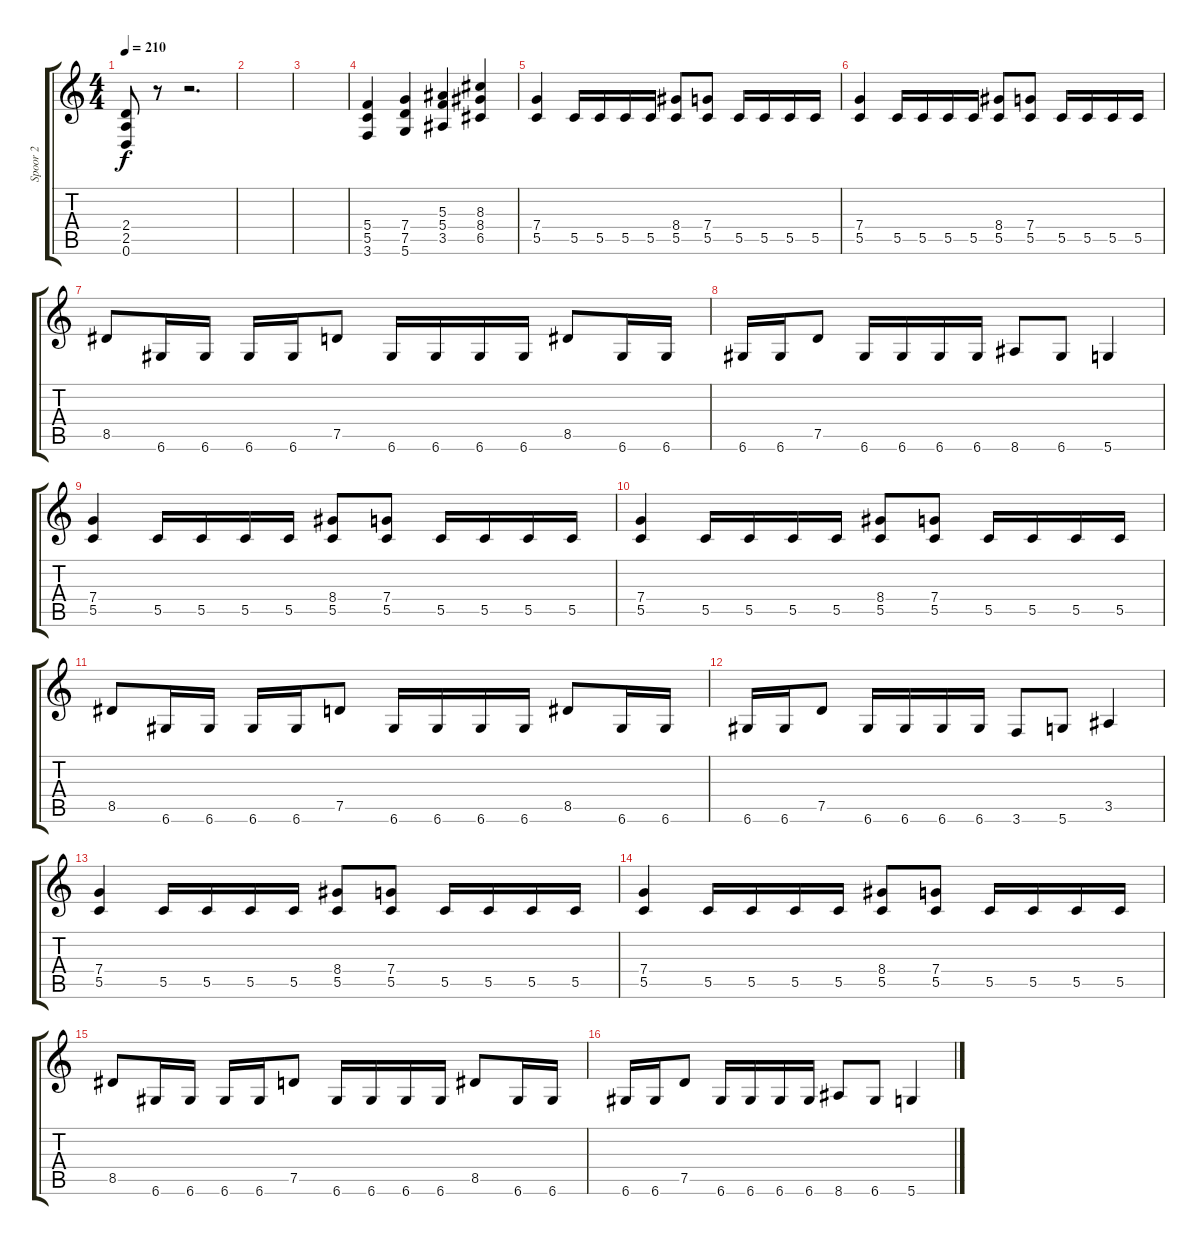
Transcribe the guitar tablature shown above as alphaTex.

\track ("Spoor 2" "Spoor 2") {instrument distortionguitar}
\staff {score tabs}
\tuning (D4 A3 F3 C3 G2 D2) {hide}
\ts (4 4)
\tempo 210
\clef g2
\ks c
(2.4 2.5 0.6).8{dy f} r.8 r.2{d} |
|
|
(5.4 5.5 3.6).4 (7.4 7.5 5.6).4 (5.3 5.4 3.5).4 (8.3 8.4 6.5).4 |
(7.4 5.5).4 5.5.16 5.5.16 5.5.16 5.5.16 (8.4 5.5).8 (7.4 5.5).8 5.5.16 5.5.16 5.5.16 5.5.16 |
(7.4 5.5).4 5.5.16 5.5.16 5.5.16 5.5.16 (8.4 5.5).8 (7.4 5.5).8 5.5.16 5.5.16 5.5.16 5.5.16 |
8.5.8 6.6.16 6.6.16 6.6.16 6.6.16 7.5.8 6.6.16 6.6.16 6.6.16 6.6.16 8.5.8 6.6.16 6.6.16 |
6.6.16 6.6.16 7.5.8 6.6.16 6.6.16 6.6.16 6.6.16 8.6.8 6.6.8 5.6.4 |
(7.4 5.5).4 5.5.16 5.5.16 5.5.16 5.5.16 (8.4 5.5).8 (7.4 5.5).8 5.5.16 5.5.16 5.5.16 5.5.16 |
(7.4 5.5).4 5.5.16 5.5.16 5.5.16 5.5.16 (8.4 5.5).8 (7.4 5.5).8 5.5.16 5.5.16 5.5.16 5.5.16 |
8.5.8 6.6.16 6.6.16 6.6.16 6.6.16 7.5.8 6.6.16 6.6.16 6.6.16 6.6.16 8.5.8 6.6.16 6.6.16 |
6.6.16 6.6.16 7.5.8 6.6.16 6.6.16 6.6.16 6.6.16 3.6.8 5.6.8 3.5.4 |
(7.4 5.5).4 5.5.16 5.5.16 5.5.16 5.5.16 (8.4 5.5).8 (7.4 5.5).8 5.5.16 5.5.16 5.5.16 5.5.16 |
(7.4 5.5).4 5.5.16 5.5.16 5.5.16 5.5.16 (8.4 5.5).8 (7.4 5.5).8 5.5.16 5.5.16 5.5.16 5.5.16 |
8.5.8 6.6.16 6.6.16 6.6.16 6.6.16 7.5.8 6.6.16 6.6.16 6.6.16 6.6.16 8.5.8 6.6.16 6.6.16 |
6.6.16 6.6.16 7.5.8 6.6.16 6.6.16 6.6.16 6.6.16 8.6.8 6.6.8 5.6.4
